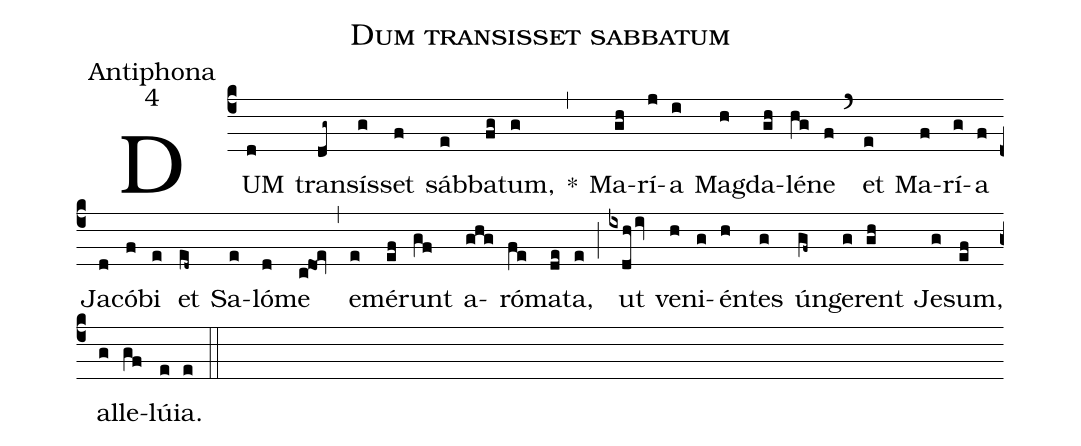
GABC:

name:Dum transisset sabbatum;
office-part:Antiphona;
mode:4;
%%
(c4)
DUM(d) tran(dg~)sís(g)set(f) sáb(e)ba(fg)tum,(g) *(,)
Ma(gh)rí(j)a(i) Mag(h)da(gh)lé(hg)ne(f) (`)
et(e) Ma(f)rí(g)a(f) Ja(d)có(f)bi(e) et(ed~) Sa(e)ló(d)me(c!do!ev) (,)
e(e)mé(ef)runt(gf) a(ghg)ró(fe)ma(de)ta,(e) (;)
ut(ixdh/iv) ve(h)ni(g)én(h)tes(g) ún(gf~)ge(g)rent(gh) Je(g)sum,(ef) al(g)le(gf)lú(e)ia.(e) (::)
